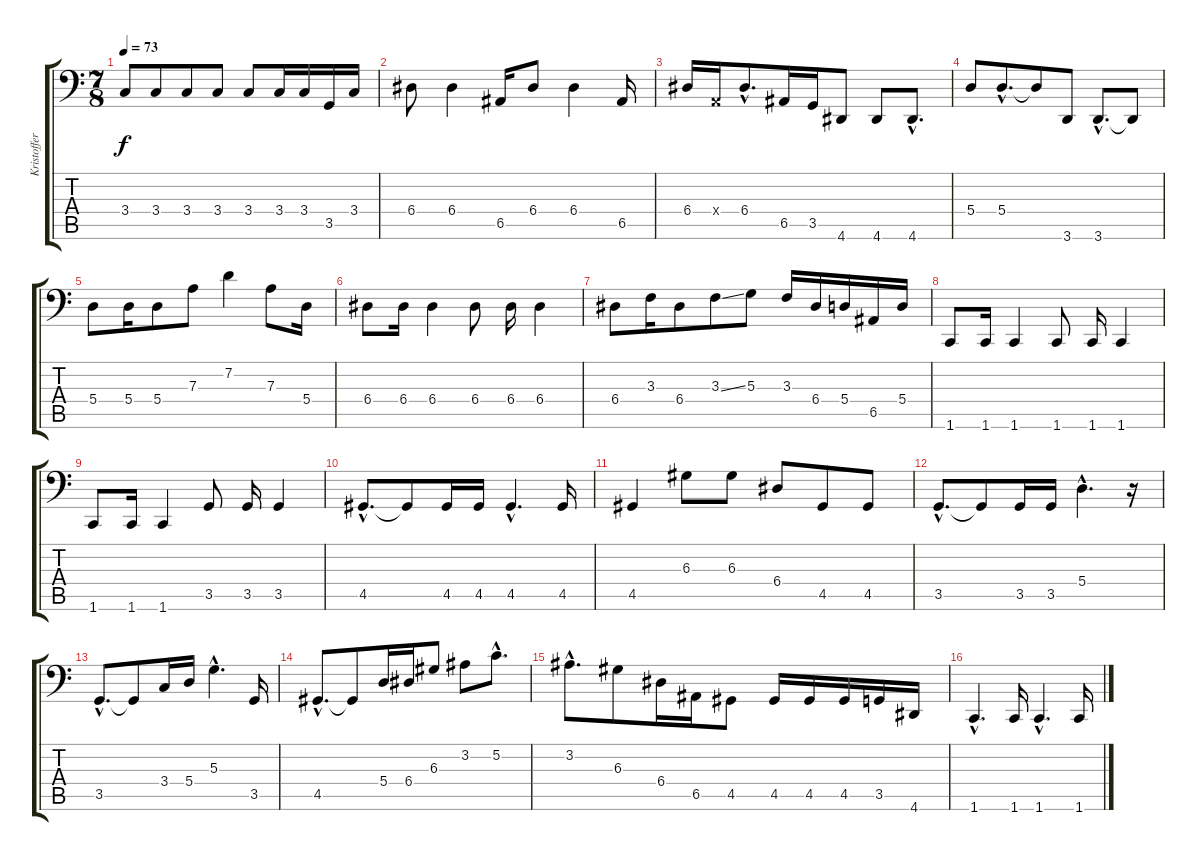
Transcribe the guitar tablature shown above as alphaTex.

\track ("Kristoffer Gildenlöw" "Kristoffer") {instrument electricbassfinger}
\staff {score tabs}
\tuning (C3 G2 D2 A1 E1 B0) {hide}
\ts (7 8)
\tempo 73
\clef f4
\ks c
3.4.8{dy f} 3.4.8 3.4.8 3.4.8 3.4.8 3.4.16 3.4.16 3.5.16 3.4.16 |
6.4.8 6.4.4 6.5.16 6.4.8 6.4.4 6.5.16 |
6.4.16 0.4{x}.16 6.4{hac}.8{d} 6.5.16 3.5.16 4.6.8 4.6.8 4.6{hac}.8{d} |
5.4.8 5.4{hac}.8{d} 5.4{t}.8 3.6.8 3.6{hac}.8{d} 3.6{t}.8 |
5.4.8 5.4.16 5.4.8 7.3.8 7.2.4 7.3.8 5.4.16 |
6.4.8 6.4.16 6.4.4 6.4.8 6.4.16 6.4.4 |
6.4.8 3.3.16 6.4.8 3.3{ss}.8 5.3.8 3.3.16 6.4.16 5.4.16 6.5.16 5.4.16 |
1.6.8 1.6.16 1.6.4 1.6.8 1.6.16 1.6.4 |
1.6.8 1.6.16 1.6.4 3.5.8 3.5.16 3.5.4 |
4.5{hac}.8{d} 4.5{t}.8 4.5.16 4.5.16 4.5{hac}.4{d} 4.5.16 |
4.5.4 6.3.8 6.3.8 6.4.8 4.5.8 4.5.8 |
3.5{hac}.8{d} 3.5{t}.8 3.5.16 3.5.16 5.4{hac}.4{d} r.16 |
3.5{hac}.8{d} 3.5{t}.8 3.4.16 5.4.16 5.3{hac}.4{d} 3.5.16 |
4.5{hac}.8{d} 4.5{t}.8 5.4.16 6.4.16 6.3.8 3.2.8 5.2{hac}.8{d} |
3.2{hac}.8{d} 6.3.8 6.4.16 6.5.16 4.5.8 4.5.16 4.5.16 4.5.16 3.5.16 4.6.16 |
1.6{hac}.4{d} 1.6.16 1.6{hac}.4{d} 1.6.16
